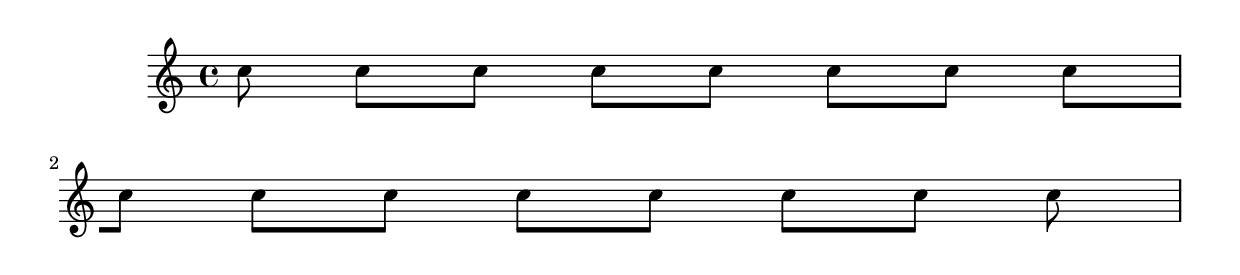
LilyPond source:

%% Do not edit this file; it is automatically
%% generated from LSR http://lsr.dsi.unimi.it
%% This file is in the public domain.
\version "2.13.16"

\header {
  lsrtags = "rhythms"

%% Translation of GIT committish: 1d589aa04c20d7711bf662618adbdd6d445db29d
  texidoces = "
Normalmente están prohibidos los saltos de línea si las barras
atraviesan las líneas divisorias.  Se puede cambiar este
comportamiento como se muestra aquí:

"
  doctitlees = "Barras que atraviesan saltos de línea"


%% Translation of GIT committish: 0a868be38a775ecb1ef935b079000cebbc64de40
texidocde = "
Zeilenumbrüche sind normalerweise während Balken verboten.  Das kann geändert
werden.

"
  doctitlede = "Balken über Zeilenumbrüche"



%% Translation of GIT committish: 708e0d9c660856b19929736ca18a6f9d68539c60

  texidocfr = "
Il est normalement impensable qu'un saut de ligne tombe au milieu d'une
ligature.  LilyPond permet néanmoins de l'obtenir.

"
  doctitlefr = "Ligature au moment d'un saut de ligne"

  texidoc = "
Line breaks are normally forbidden when beams cross bar lines. This
behavior can be changed as shown:

"
  doctitle = "Beams across line breaks"
} % begin verbatim

\relative c'' {
  \override Beam #'breakable = ##t
  c8 c[ c] c[ c] c[ c] c[ \break
  c8] c[ c] c[ c] c[ c] c
}


